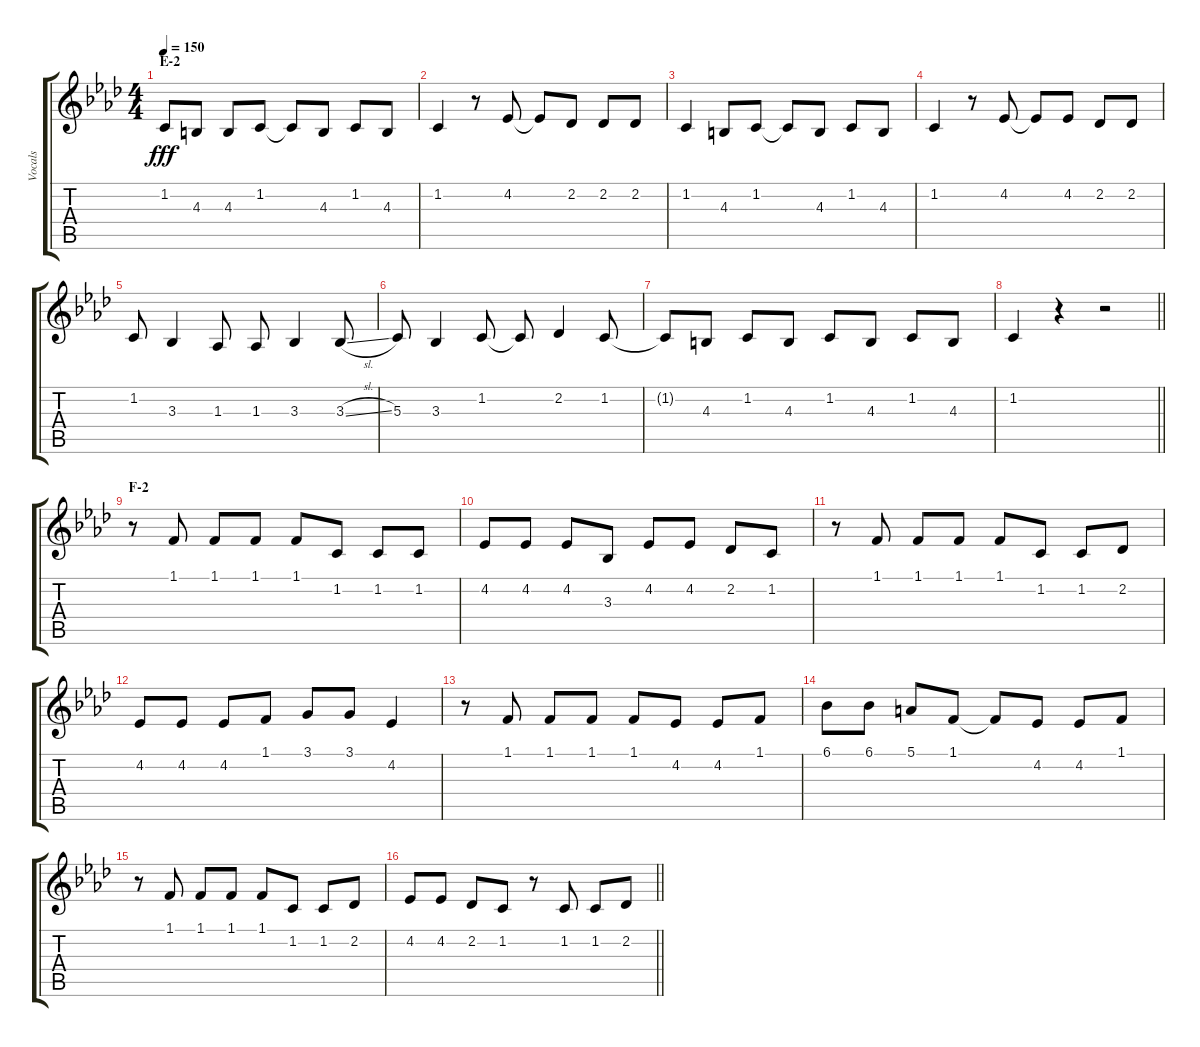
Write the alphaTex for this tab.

\track ("Vocals" "Vocals") {instrument voiceoohs}
\staff {score tabs}
\tuning (E4 B3 G3 D3 A2 E2) {hide}
\ts (4 4)
\section ("" "E-2")
\tempo 150
\clef g2
\ks ab
1.2.8{dy fff} 4.3.8 4.3.8 1.2.8 1.2{t}.8 4.3.8 1.2.8 4.3.8 |
1.2.4 r.8 4.2.8 4.2{t}.8 2.2.8 2.2.8 2.2.8 |
1.2.4 4.3.8 1.2.8 1.2{t}.8 4.3.8 1.2.8 4.3.8 |
1.2.4 r.8 4.2.8 4.2{t}.8 4.2.8 2.2.8 2.2.8 |
1.2.8 3.3.4 1.3.8 1.3.8 3.3.4 3.3{sl}.8 |
5.3.8 3.3.4 1.2.8 1.2{t}.8 2.2.4 1.2.8 |
1.2{t}.8 4.3.8 1.2.8 4.3.8 1.2.8 4.3.8 1.2.8 4.3.8 |
\barLineRight lightlight
1.2.4 r.4 r.2 |
\section ("" "F-2")
r.8 1.1.8 1.1.8 1.1.8 1.1.8 1.2.8 1.2.8 1.2.8 |
4.2.8 4.2.8 4.2.8 3.3.8 4.2.8 4.2.8 2.2.8 1.2.8 |
r.8 1.1.8 1.1.8 1.1.8 1.1.8 1.2.8 1.2.8 2.2.8 |
4.2.8 4.2.8 4.2.8 1.1.8 3.1.8 3.1.8 4.2.4 |
r.8 1.1.8 1.1.8 1.1.8 1.1.8 4.2.8 4.2.8 1.1.8 |
6.1.8 6.1.8 5.1.8 1.1.8 1.1{t}.8 4.2.8 4.2.8 1.1.8 |
r.8 1.1.8 1.1.8 1.1.8 1.1.8 1.2.8 1.2.8 2.2.8 |
\barLineRight lightlight
4.2.8 4.2.8 2.2.8 1.2.8 r.8 1.2.8 1.2.8 2.2.8
